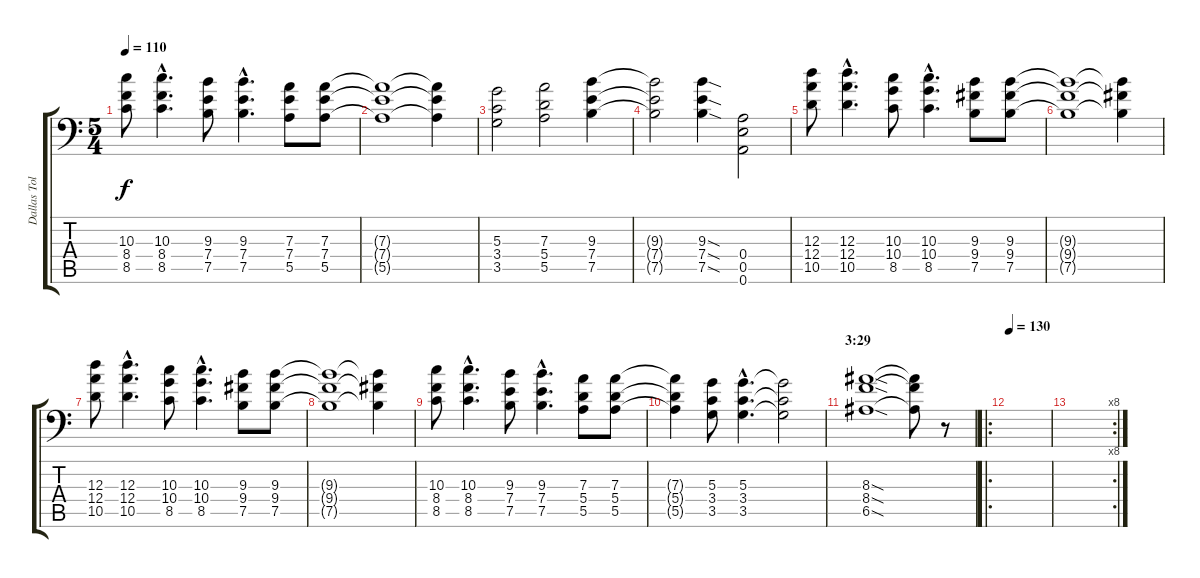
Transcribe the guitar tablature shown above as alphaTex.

\track ("Dallas Toler-Wade" "Dallas Tol") {instrument distortionguitar}
\staff {score tabs}
\tuning (B3 Gb3 D3 A2 E2 A1) {hide}
\ts (5 4)
\tempo 110
\clef f4
\ks c
(10.3 8.4 8.5).8{dy f} (10.3{hac} 8.4{hac} 8.5{hac}).4{d} (9.3 7.4 7.5).8 (9.3{hac} 7.4{hac} 7.5{hac}).4{d} (7.3 7.4 5.5).8 (7.3 7.4 5.5).8 |
(7.3{t} 7.4{t} 5.5{t}).1 (7.3{t} 7.4{t} 5.5{t}).4 |
(5.3 3.4 3.5).2 (7.3 5.4 5.5).2 (9.3 7.4 7.5).4 |
(9.3{t} 7.4{t} 7.5{t}).2 (9.3{sod} 7.4{sod} 7.5{sod}).4 (0.4 0.5 0.6).2 |
(12.3 12.4 10.5).8 (12.3{hac} 12.4{hac} 10.5{hac}).4{d} (10.3 10.4 8.5).8 (10.3{hac} 10.4{hac} 8.5{hac}).4{d} (9.3 9.4 7.5).8 (9.3 9.4 7.5).8 |
(9.3{t} 9.4{t} 7.5{t}).1 (9.3{t} 9.4{t} 7.5{t}).4 |
(12.3 12.4 10.5).8 (12.3{hac} 12.4{hac} 10.5{hac}).4{d} (10.3 10.4 8.5).8 (10.3{hac} 10.4{hac} 8.5{hac}).4{d} (9.3 9.4 7.5).8 (9.3 9.4 7.5).8 |
(9.3{t} 9.4{t} 7.5{t}).1 (9.3{t} 9.4{t} 7.5{t}).4 |
(10.3 8.4 8.5).8 (10.3{hac} 8.4{hac} 8.5{hac}).4{d} (9.3 7.4 7.5).8 (9.3{hac} 7.4{hac} 7.5{hac}).4{d} (7.3 5.4 5.5).8 (7.3 5.4 5.5).8 |
(7.3{t} 5.4{t} 5.5{t}).4 (5.3 3.4 3.5).8 (5.3{hac} 3.4{hac} 3.5{hac}).4{d} (5.3{t} 3.4{t} 3.5{t}).2 |
\section ("" "3:29")
(8.3{sod} 8.4{sod} 6.5{sod}).1 (8.3{t} 8.4{t} 6.5{t}).8 r.8 |
\ro
\tempo 130
|
\rc 8
